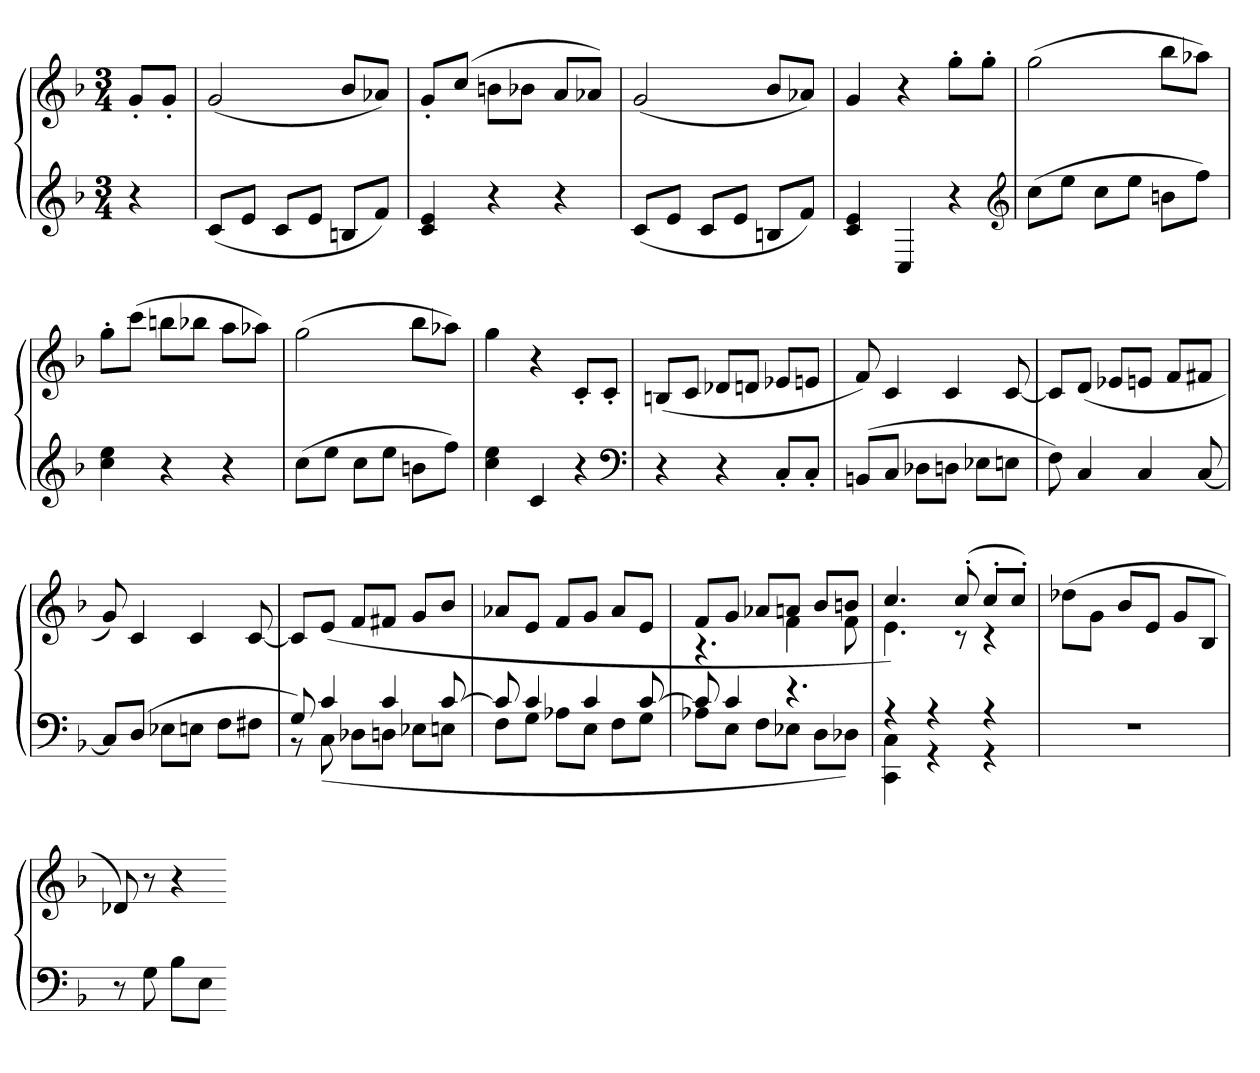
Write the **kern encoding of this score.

**kern	**kern
*part1	*part1
*staff2	*staff1
*clefG2	*clefG2
*k[b-]	*k[b-]
*M3/4	*M3/4
=	=
4r	8g'L
.	8g'J
=	=
(8cL	(2g
8eJ	.
8cL	.
8eJ	.
8BnL	8b-L
8fJ)	8a-XJ)
=	=
4c 4e	8g'L
.	(8ccJ
4r	8bnL
.	8b-XJ
4r	8aL
.	8a-XJ)
=	=
(8cL	(2g
8eJ	.
8cL	.
8eJ	.
8BnL	8b-L
8fJ)	8a-XJ)
=	=
4c 4e	4g
4C	4r
4r	8gg'L
.	8gg'J
*clefG2	*
=	=
(8ccL	(2gg
8eeJ	.
8ccL	.
8eeJ	.
8bnL	8bb-L
8ffJ)	8aa-XJ)
=	=
4cc 4ee	8gg'L
.	(8cccJ
4r	8bbnL
.	8bb-XJ
4r	8aaL
.	8aa-XJ)
=	=
(8ccL	(2gg
8eeJ	.
8ccL	.
8eeJ	.
8bnL	8bb-L
8ffJ)	8aa-XJ)
=	=
4cc 4ee	4gg
4c	4r
4r	8c'L
.	8c'J
*clefF4	*
=	=
4r	(8BnL
.	8cJ
4r	8d-XL
.	8dnJ
8C'L	8e-XL
8C'J	8enJ
=	=
(8BBnL	8f)
8CJ	4c
8D-XL	.
8DnJ	4c
8E-XL	.
8EnJ	[8c
=	=
8F)	8cL]
4C	(8dJ
.	8e-XL
4C	8enJ
.	8fL
[8C	8f#XJ
=	=
8CL]	8g)
(8DJ	4c
8E-XL	.
8EnJ	4c
8FL	.
8F#XJ	[8c
=	=
*^	*
8G)	8r	8cL]
4c	(8C	(8eJ
.	8D-XL	8fL
4c	8DnJ	8f#XJ
.	8E-XL	8gL
[8c	8EnJ	8b-J
=	=	=
8c]	8FL	8a-XL
4c	8GJ	8eJ
.	8A-XL	8fL
4c	8EJ	8gJ
.	8FL	8a-L
[8c	8GJ	8eJ
=	=	=
*	*	*^
8c]	8A-XL	8fL	4.r
4c	8EJ	8gJ	.
.	8FL	8a-XL	.
4.r	8E-XJ	8anJ	4f
.	8DL	8b-L	.
.	8D-XJ)	8bnJ	8f
=	=	=	=
4r	4CC 4C	4.cc)	4.e
4r	4r	.	.
.	.	(8cc'	8r
4r	4r	8cc'L	4r
.	.	8cc'J)	.
*v	*v	*	*
*	*v	*v
=	=
2.r	(8dd-XL
.	8gJ
.	8b-L
.	8eJ
.	8gL
.	8B-J
=	=
8r	8d-X)
8G	8r
8B-L	4r
8EJ	.
=-	=-
*-	*-
